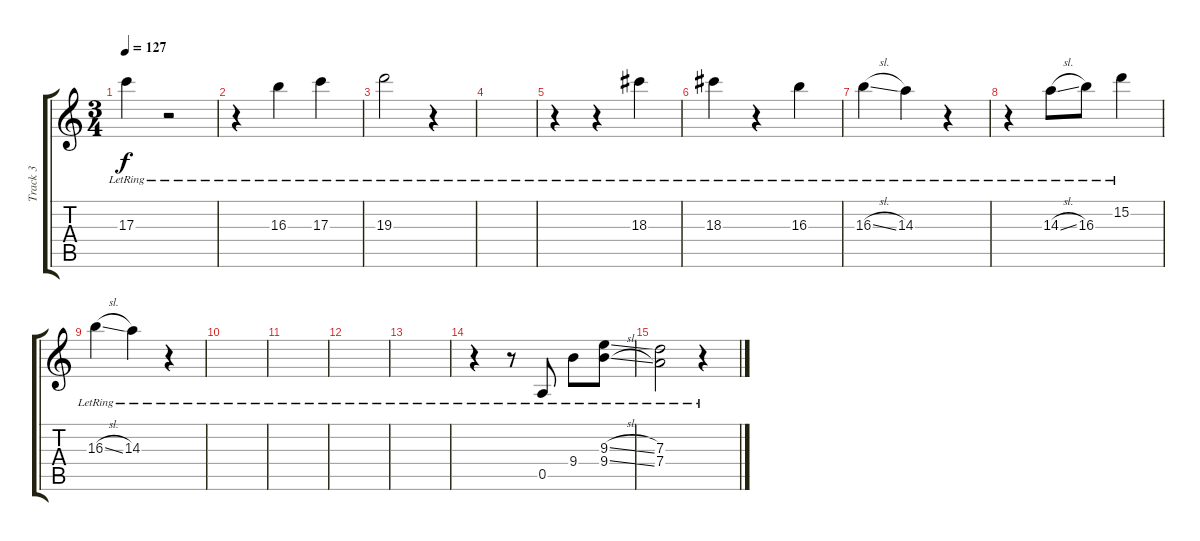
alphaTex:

\track ("Track 3" "Track 3") {instrument acousticguitarsteel}
\staff {score tabs}
\tuning (E4 B3 G3 D3 A2 E2) {hide}
\ts (3 4)
\tempo 127
\clef g2
\ks c
17.3{lr}.4{dy f} r.2 |
r.4 16.3{lr}.4 17.3{lr}.4 |
19.3{lr}.2 r.4 |
|
r.4 r.4 18.3{lr}.4 |
18.3{lr}.4 r.4 16.3{lr}.4 |
16.3{sl lr}.4 14.3{lr}.4 r.4 |
r.4 14.3{sl lr}.8 16.3{lr}.8 15.2{lr}.4 |
16.3{sl lr}.4 14.3{lr}.4 r.4 |
|
|
|
|
r.4 r.8 0.5{lr}.8 9.4{lr}.8 (9.3{sl lr} 9.4{sl lr}).8 |
(7.3{lr} 7.4{lr}).2 r.4
